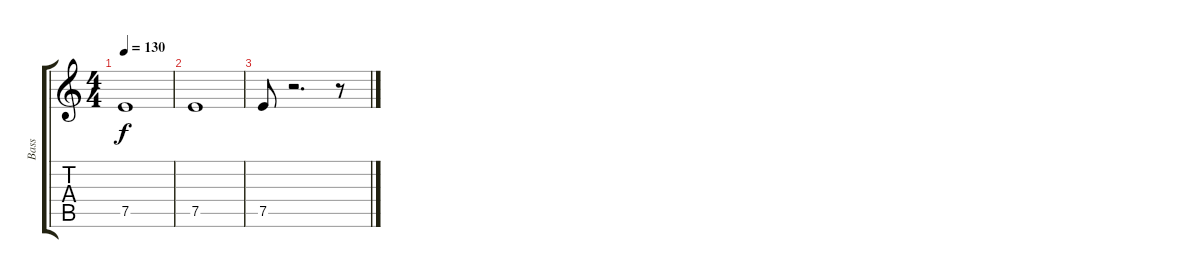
\track ("Bass" "Bass") {instrument electricbassfinger}
\staff {score tabs}
\tuning (E4 B3 G3 D3 A2 E2) {hide}
\ts (4 4)
\tempo 130
\clef g2
\ks c
7.5.1{dy f} |
7.5.1 |
7.5.8 r.2{d} r.8
